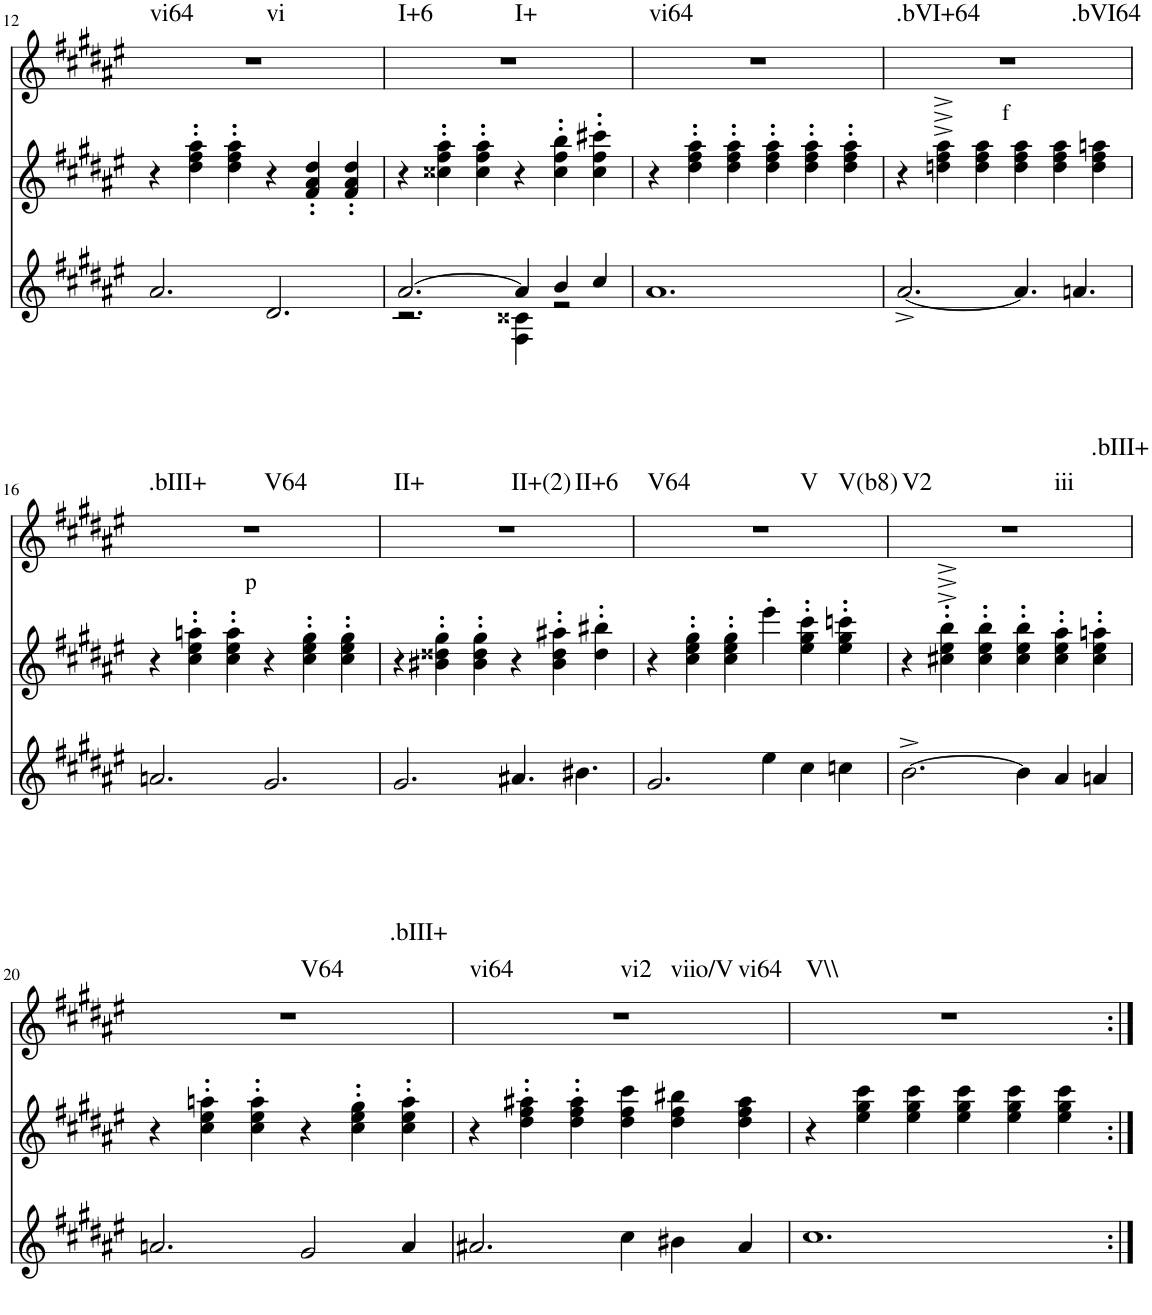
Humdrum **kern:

**kern	**kern	**kern	**text	**harte
*part3	*part2	*part1	*part1	*part1
*staff3	*staff2	*staff1	*staff1	*
*I"piano	*I"piano	*I"piano	*	*
*I'Pno	*I'Pno	*I'Pno	*	*
!!LO:PB:g=z
*clefG2	*clefG2	*clefG2	*	*
*k[f#c#g#d#a#e#]	*k[f#c#g#d#a#e#]	*k[f#c#g#d#a#e#]	*	*
*F#:	*F#:	*F#:	*	*
*M6/4	*M6/4	*M6/4	*	*
=12	=12	=12	=12	=12
!	!	!	!	!LO:H:n=1:kt=vi64
!	!	!	!	!LO:H:n=2:kt=vi
2.a#/	4r	1.r	.	N N
.	4dd#\' 4ff#\' 4aa#\'	.	.	.
.	4dd#\' 4ff#\' 4aa#\'	.	.	.
2.d#/	4r	.	.	.
.	4f#/' 4a#/' 4dd#/'	.	.	.
.	4f#/' 4a#/' 4dd#/'	.	.	.
=13	=13	=13	=13	=13
*^	*	*	*	*
!	!	!	!	!	!LO:H:n=1:kt=I+6
!	!	!	!	!	!LO:H:n=2:kt=I+
[2.a#/	2.r	4r	1.r	.	N N
.	.	4cc##X\' 4ff#\' 4aa#\'	.	.	.
.	.	4cc##\' 4ff#\' 4aa#\'	.	.	.
4a#/]	4F#\ 4c##X\	4r	.	.	.
4b/	2r	4cc##\' 4ff#\' 4bb\'	.	.	.
4cc#/	.	4cc##\' 4ff#\' 4ccc#X\'	.	.	.
*v	*v	*	*	*	*
=14	=14	=14	=14	=14
!	!	!	!	!LO:H:kt=vi64
1.a#	4r	1.r	.	N
.	4dd#\' 4ff#\' 4aa#\'	.	.	.
.	4dd#\' 4ff#\' 4aa#\'	.	.	.
.	4dd#\' 4ff#\' 4aa#\'	.	.	.
.	4dd#\' 4ff#\' 4aa#\'	.	.	.
.	4dd#\' 4ff#\' 4aa#\'	.	.	.
=15	=15	=15	=15	=15
!	!	!	!LO:LY:b	!LO:H:n=1:kt=.bVI+64
!	!	!	!	!LO:H:n=2:kt=.bVI64
[2.a#^/	4r	1.r	f	N N
.	4ddn\^ 4ff#\^ 4aa#\^	.	.	.
.	4dd\ 4ff#\ 4aa#\	.	.	.
4.a#/]	4dd\ 4ff#\ 4aa#\	.	.	.
.	4dd\ 4ff#\ 4aa#\	.	.	.
4.an/	.	.	.	.
.	4dd\ 4ff#\ 4aan\	.	.	.
!!LO:LB:g=z
=16	=16	=16	=16	=16
!	!	!	!LO:LY:b	!LO:H:n=1:kt=.bIII+
!	!	!	!	!LO:H:n=2:kt=V64
2.an/	4r	1.r	p	N N
.	4cc#\' 4ee#\' 4aan\'	.	.	.
.	4cc#\' 4ee#\' 4aa\'	.	.	.
2.g#/	4r	.	.	.
.	4cc#\' 4ee#\' 4gg#\'	.	.	.
.	4cc#\' 4ee#\' 4gg#\'	.	.	.
=17	=17	=17	=17	=17
!	!	!	!	!LO:H:n=1:kt=II+
!	!	!	!	!LO:H:n=2:kt=II+(2)
!	!	!	!	!LO:H:n=3:kt=II+6
2.g#/	4r	1.r	.	N N N
.	4b#X\' 4dd##X\' 4gg#\'	.	.	.
.	4b#\' 4dd##\' 4gg#\'	.	.	.
4.a#X/	4r	.	.	.
.	4b#\' 4dd##\' 4aa#X\'	.	.	.
4.b#X\	.	.	.	.
.	4dd##\' 4bb#X\'	.	.	.
=18	=18	=18	=18	=18
!	!	!	!	!LO:H:n=1:kt=V64
!	!	!	!	!LO:H:n=2:kt=V
!	!	!	!	!LO:H:n=3:kt=V(b8)
2.g#/	4r	1.r	.	N N N
.	4cc#\' 4ee#\' 4gg#\'	.	.	.
.	4cc#\' 4ee#\' 4gg#\'	.	.	.
4ee#\	4eee#'\	.	.	.
4cc#\	4ee#\' 4gg#\' 4ccc#\'	.	.	.
4ccn\	4ee#\' 4gg#\' 4cccn\'	.	.	.
=19	=19	=19	=19	=19
!	!	!	!	!LO:H:n=1:kt=V2
!	!	!	!	!LO:H:n=2:kt=iii
!	!	!	!	!LO:H:n=3:kt=.bIII+
[2.b^\	4r	1.r	.	N N N
.	4cc#X\'^ 4ee#\'^ 4bb\'^	.	.	.
.	4cc#\' 4ee#\' 4bb\'	.	.	.
4b\]	4cc#\' 4ee#\' 4bb\'	.	.	.
4a#/	4cc#\' 4ee#\' 4aa#\'	.	.	.
4an/	4cc#\' 4ee#\' 4aan\'	.	.	.
!!LO:LB:g=z
=20	=20	=20	=20	=20
!	!	!	!	!LO:H:n=1:kt=V64
!	!	!	!	!LO:H:n=2:kt=.bIII+
2.an/	4r	1.r	.	N N
.	4cc#\' 4ee#\' 4aan\'	.	.	.
.	4cc#\' 4ee#\' 4aa\'	.	.	.
2g#/	4r	.	.	.
.	4cc#\' 4ee#\' 4gg#\'	.	.	.
4a/	4cc#\' 4ee#\' 4aa\'	.	.	.
=21	=21	=21	=21	=21
!	!	!	!	!LO:H:n=1:kt=vi64
!	!	!	!	!LO:H:n=2:kt=vi2
!	!	!	!	!LO:H:n=3:kt=viio/V
!	!	!	!	!LO:H:n=4:kt=vi64
2.a#X/	4r	1.r	.	N N N N
.	4dd#\' 4ff#\' 4aa#X\'	.	.	.
.	4dd#\' 4ff#\' 4aa#\'	.	.	.
4cc#\	4dd#\ 4ff#\ 4ccc#\	.	.	.
4b#X\	4dd#\ 4ff#\ 4bb#X\	.	.	.
4a#/	4dd#\ 4ff#\ 4aa#\	.	.	.
=22	=22	=22	=22	=22
!	!	!	!	!LO:H:kt=V\\
1.cc#	4r	1.r	.	N
.	4ee#\ 4gg#\ 4ccc#\	.	.	.
.	4ee#\ 4gg#\ 4ccc#\	.	.	.
.	4ee#\ 4gg#\ 4ccc#\	.	.	.
.	4ee#\ 4gg#\ 4ccc#\	.	.	.
.	4ee#\ 4gg#\ 4ccc#\	.	.	.
=:|!	=:|!	=:|!	=:|!	=:|!
*-	*-	*-	*-	*-
